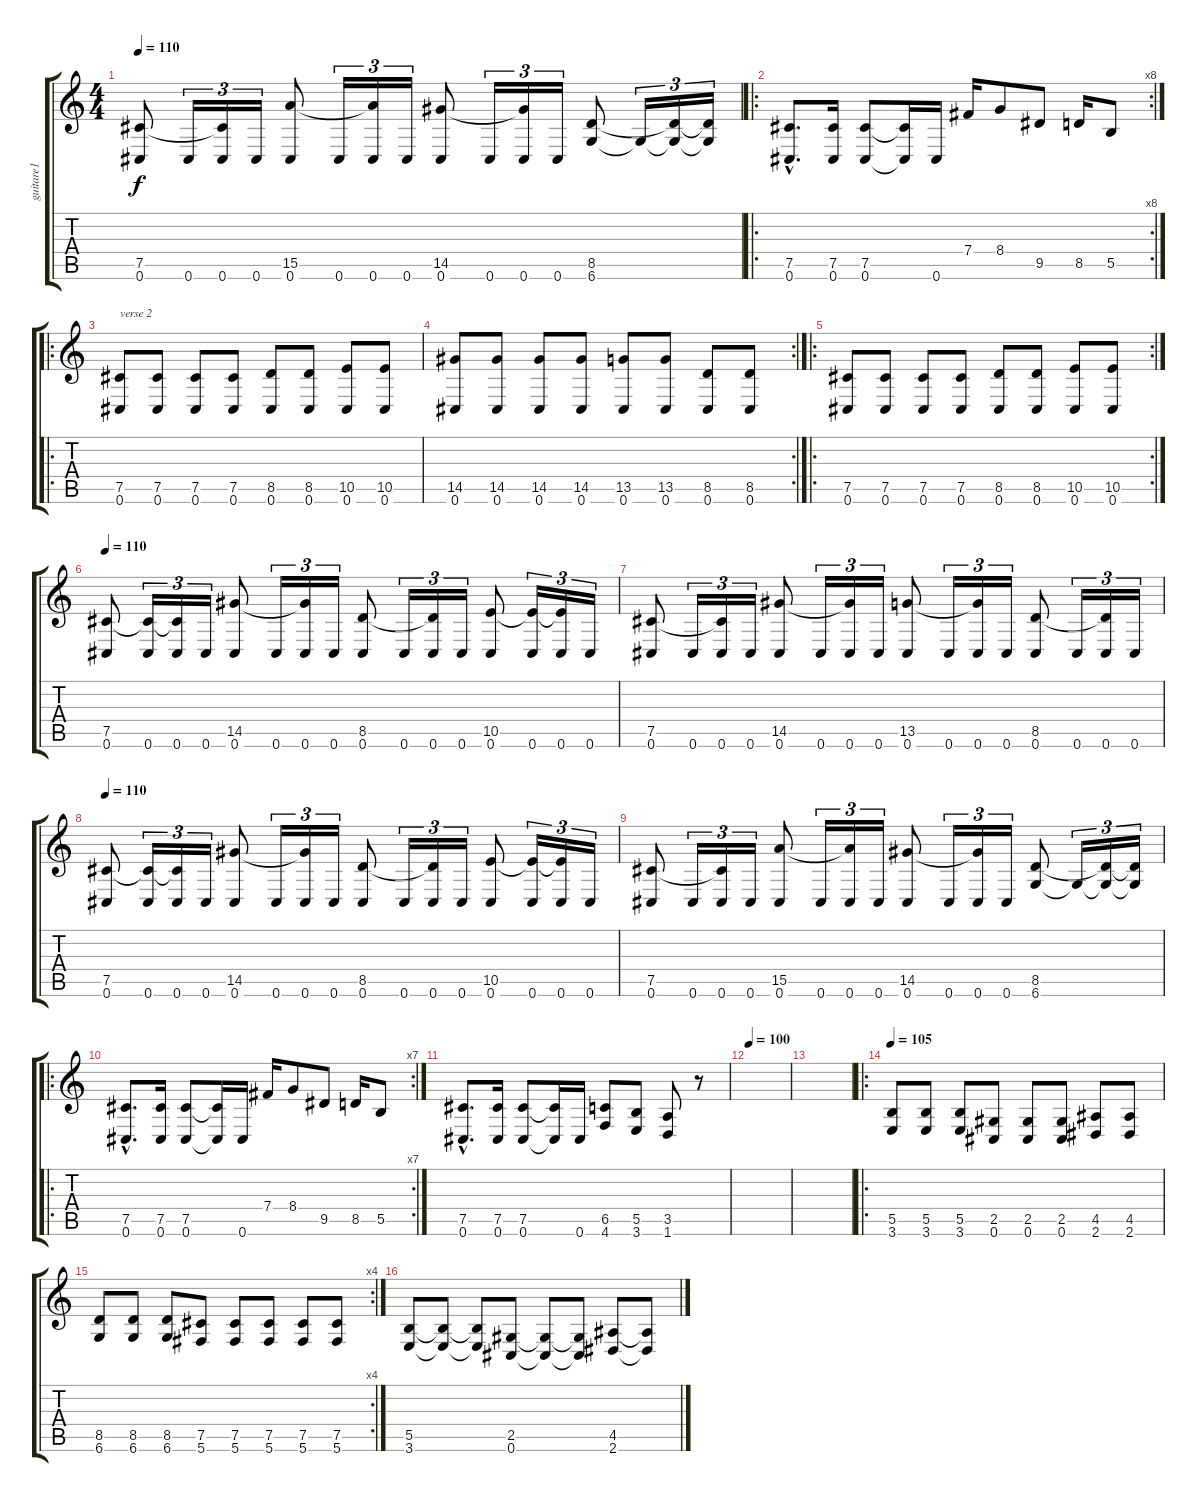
\track ("guitare1" "guitare1") {instrument distortionguitar}
\staff {score tabs}
\tuning (Db4 Ab3 E3 B2 Gb2 Db2) {hide}
\ts (4 4)
\tempo 110
\clef g2
\ks c
(7.5 0.6).8{dy f} 0.6.16{tu (3 2)} (7.5{t} 0.6).16{tu (3 2)} 0.6.16{tu (3 2)} (15.5 0.6).8 0.6.16{tu (3 2)} (15.5{t} 0.6).16{tu (3 2)} 0.6.16{tu (3 2)} (14.5 0.6).8 0.6.16{tu (3 2)} (14.5{t} 0.6).16{tu (3 2)} 0.6.16{tu (3 2)} (8.5 6.6).8 6.6{t}.16{tu (3 2)} (8.5{t} 6.6{t}).16{tu (3 2)} (8.5{t} 6.6{t}).16{tu (3 2)} |
\ro
\rc 8
(7.5{hac} 0.6{hac}).8{d} (7.5 0.6).16 (7.5 0.6).8 (7.5{t} 0.6{t}).16 0.6.16 7.4.16 8.4.8 9.5.8 8.5.16 5.5.8 |
\ro
(7.5 0.6).8{txt "verse 2"} (7.5 0.6).8 (7.5 0.6).8 (7.5 0.6).8 (8.5 0.6).8 (8.5 0.6).8 (10.5 0.6).8 (10.5 0.6).8 |
\rc 2
(14.5 0.6).8 (14.5 0.6).8 (14.5 0.6).8 (14.5 0.6).8 (13.5 0.6).8 (13.5 0.6).8 (8.5 0.6).8 (8.5 0.6).8 |
\ro
\rc 2
(7.5 0.6).8 (7.5 0.6).8 (7.5 0.6).8 (7.5 0.6).8 (8.5 0.6).8 (8.5 0.6).8 (10.5 0.6).8 (10.5 0.6).8 |
\tempo 110
(7.5 0.6).8 (7.5{t} 0.6).16{tu (3 2)} (7.5{t} 0.6).16{tu (3 2)} 0.6.16{tu (3 2)} (14.5 0.6).8 0.6.16{tu (3 2)} (14.5{t} 0.6).16{tu (3 2)} 0.6.16{tu (3 2)} (8.5 0.6).8 0.6.16{tu (3 2)} (8.5{t} 0.6).16{tu (3 2)} 0.6.16{tu (3 2)} (10.5 0.6).8 (10.5{t} 0.6).16{tu (3 2)} (10.5{t} 0.6).16{tu (3 2)} 0.6.16{tu (3 2)} |
(7.5 0.6).8 0.6.16{tu (3 2)} (7.5{t} 0.6).16{tu (3 2)} 0.6.16{tu (3 2)} (14.5 0.6).8 0.6.16{tu (3 2)} (14.5{t} 0.6).16{tu (3 2)} 0.6.16{tu (3 2)} (13.5 0.6).8 0.6.16{tu (3 2)} (13.5{t} 0.6).16{tu (3 2)} 0.6.16{tu (3 2)} (8.5 0.6).8 0.6.16{tu (3 2)} (8.5{t} 0.6).16{tu (3 2)} 0.6.16{tu (3 2)} |
\tempo 110
(7.5 0.6).8 (7.5{t} 0.6).16{tu (3 2)} (7.5{t} 0.6).16{tu (3 2)} 0.6.16{tu (3 2)} (14.5 0.6).8 0.6.16{tu (3 2)} (14.5{t} 0.6).16{tu (3 2)} 0.6.16{tu (3 2)} (8.5 0.6).8 0.6.16{tu (3 2)} (8.5{t} 0.6).16{tu (3 2)} 0.6.16{tu (3 2)} (10.5 0.6).8 (10.5{t} 0.6).16{tu (3 2)} (10.5{t} 0.6).16{tu (3 2)} 0.6.16{tu (3 2)} |
(7.5 0.6).8 0.6.16{tu (3 2)} (7.5{t} 0.6).16{tu (3 2)} 0.6.16{tu (3 2)} (15.5 0.6).8 0.6.16{tu (3 2)} (15.5{t} 0.6).16{tu (3 2)} 0.6.16{tu (3 2)} (14.5 0.6).8 0.6.16{tu (3 2)} (14.5{t} 0.6).16{tu (3 2)} 0.6.16{tu (3 2)} (8.5 6.6).8 6.6{t}.16{tu (3 2)} (8.5{t} 6.6{t}).16{tu (3 2)} (8.5{t} 6.6{t}).16{tu (3 2)} |
\ro
\rc 7
(7.5{hac} 0.6{hac}).8{d} (7.5 0.6).16 (7.5 0.6).8 (7.5{t} 0.6{t}).16 0.6.16 7.4.16 8.4.8 9.5.8 8.5.16 5.5.8 |
(7.5{hac} 0.6{hac}).8{d} (7.5 0.6).16 (7.5 0.6).8 (7.5{t} 0.6{t}).16 0.6.16 (6.5 4.6).8 (5.5 3.6).8 (3.5 1.6).8 r.8 |
\tempo 100
|
|
\ro
\tempo 105
(5.5 3.6).8 (5.5 3.6).8 (5.5 3.6).8 (2.5 0.6).8 (2.5 0.6).8 (2.5 0.6).8 (4.5 2.6).8 (4.5 2.6).8 |
\rc 4
(8.5 6.6).8 (8.5 6.6).8 (8.5 6.6).8 (7.5 5.6).8 (7.5 5.6).8 (7.5 5.6).8 (7.5 5.6).8 (7.5 5.6).8 |
(5.5 3.6).8 (5.5{t} 3.6{t}).8 (5.5{t} 3.6{t}).8 (2.5 0.6).8 (2.5{t} 0.6{t}).8 (2.5{t} 0.6{t}).8 (4.5 2.6).8 (4.5{t} 2.6{t}).8
